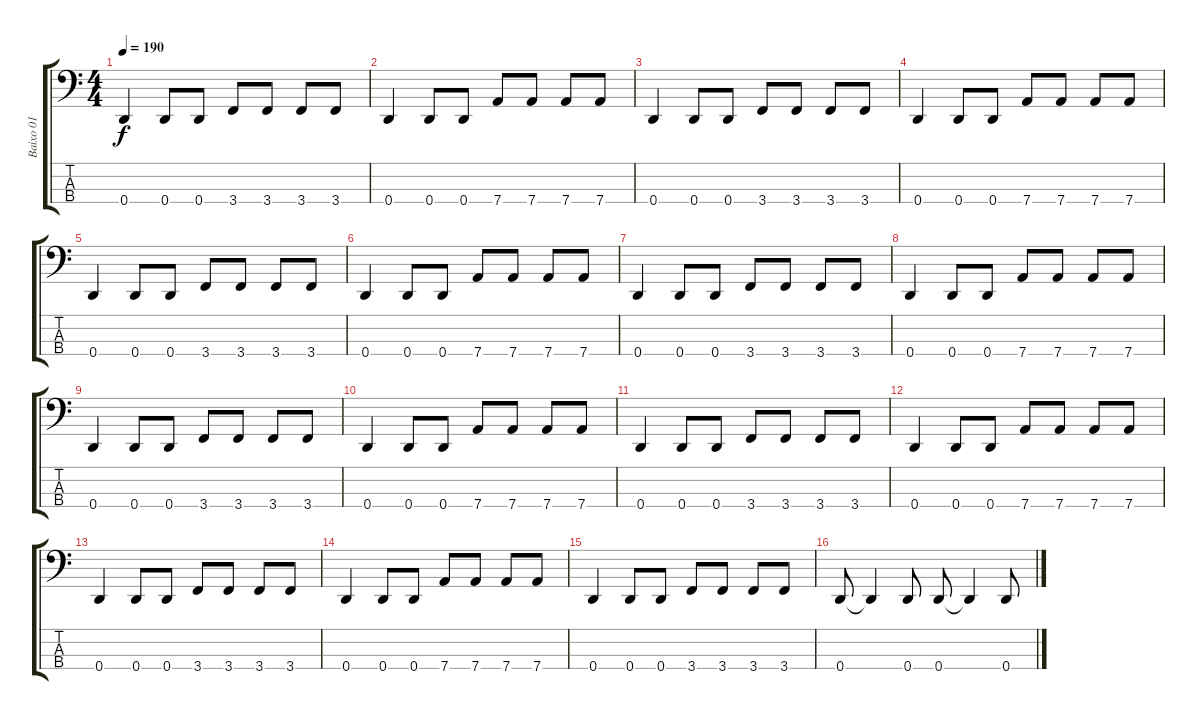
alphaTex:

\track ("Baixo 01" "Baixo 01") {instrument electricbasspick}
\staff {score tabs}
\tuning (G2 D2 A1 D1) {hide}
\ts (4 4)
\tempo 190
\clef f4
\ks c
0.4.4{dy f} 0.4.8 0.4.8 3.4.8 3.4.8 3.4.8 3.4.8 |
0.4.4 0.4.8 0.4.8 7.4.8 7.4.8 7.4.8 7.4.8 |
0.4.4 0.4.8 0.4.8 3.4.8 3.4.8 3.4.8 3.4.8 |
0.4.4 0.4.8 0.4.8 7.4.8 7.4.8 7.4.8 7.4.8 |
0.4.4 0.4.8 0.4.8 3.4.8 3.4.8 3.4.8 3.4.8 |
0.4.4 0.4.8 0.4.8 7.4.8 7.4.8 7.4.8 7.4.8 |
0.4.4 0.4.8 0.4.8 3.4.8 3.4.8 3.4.8 3.4.8 |
0.4.4 0.4.8 0.4.8 7.4.8 7.4.8 7.4.8 7.4.8 |
0.4.4 0.4.8 0.4.8 3.4.8 3.4.8 3.4.8 3.4.8 |
0.4.4 0.4.8 0.4.8 7.4.8 7.4.8 7.4.8 7.4.8 |
0.4.4 0.4.8 0.4.8 3.4.8 3.4.8 3.4.8 3.4.8 |
0.4.4 0.4.8 0.4.8 7.4.8 7.4.8 7.4.8 7.4.8 |
0.4.4 0.4.8 0.4.8 3.4.8 3.4.8 3.4.8 3.4.8 |
0.4.4 0.4.8 0.4.8 7.4.8 7.4.8 7.4.8 7.4.8 |
0.4.4 0.4.8 0.4.8 3.4.8 3.4.8 3.4.8 3.4.8 |
0.4.8 0.4{t}.4 0.4.8 0.4.8 0.4{t}.4 0.4.8
